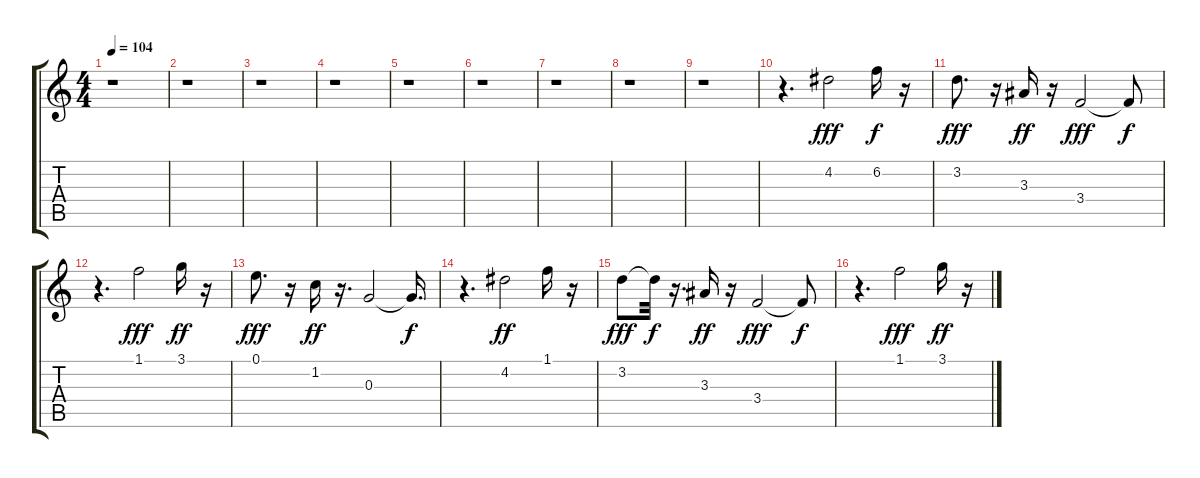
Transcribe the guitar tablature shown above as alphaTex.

\track "" {instrument electricguitarmuted}
\staff {score tabs}
\tuning (E4 B3 G3 D3 A2 E2) {hide}
\ts (4 4)
\tempo 104
\clef g2
\ks c
r.1{dy fff} |
r.1 |
r.1 |
r.1 |
r.1 |
r.1 |
r.1 |
r.1 |
r.1 |
r.4{d} 4.2.2 6.2.16{dy f} r.16 |
3.2.8{d dy fff} r.16 3.3.16{dy ff} r.16 3.4.2{dy fff} 3.4{t}.8{dy f} |
r.4{d} 1.1.2{dy fff} 3.1.16{dy ff} r.16 |
0.1.8{d dy fff} r.16 1.2.16{dy ff} r.16{d} 0.3.2 0.3{t}.16{d dy f} |
r.4{d} 4.2.2{dy ff} 1.1.16 r.16 |
3.2.8{dy fff} 3.2{t}.32{dy f} r.16{d} 3.3.16{dy ff} r.16 3.4.2{dy fff} 3.4{t}.8{dy f} |
r.4{d} 1.1.2{dy fff} 3.1.16{dy ff} r.16
